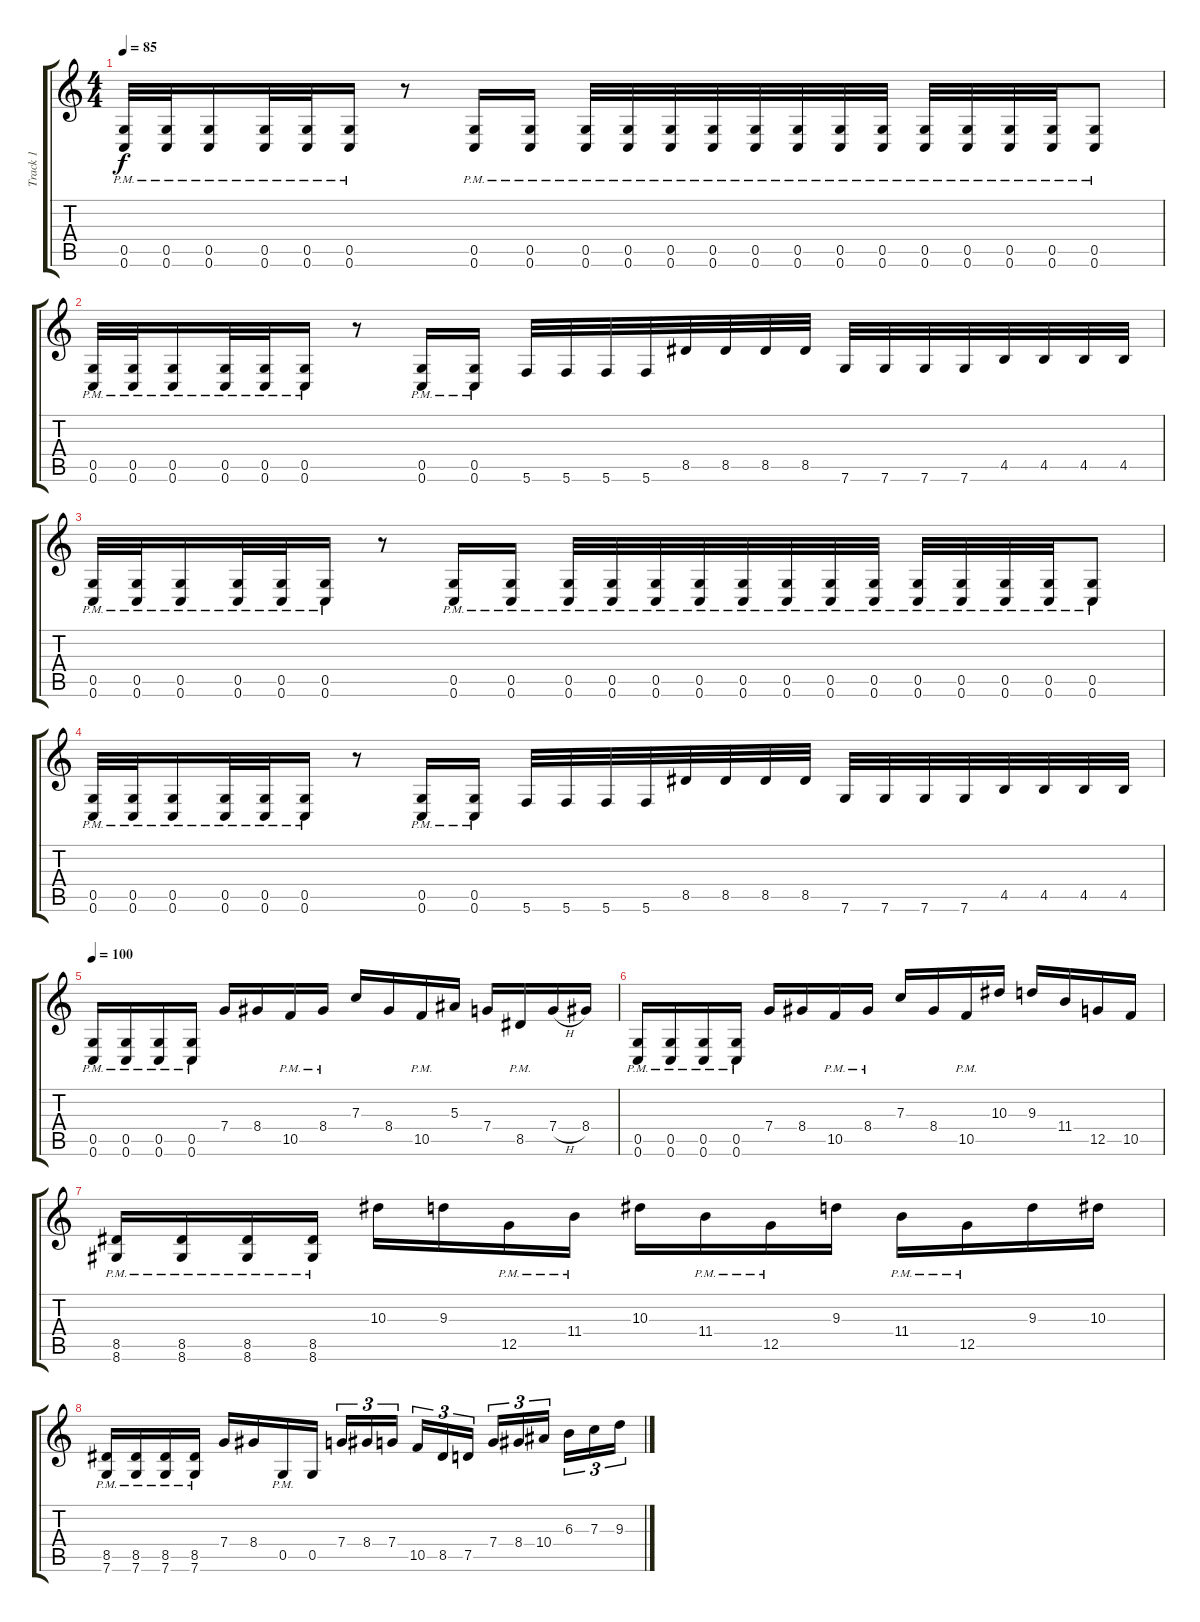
\track ("Track 1" "Track 1") {instrument distortionguitar}
\staff {score tabs}
\tuning (D4 A3 F3 C3 G2 C2) {hide}
\ts (4 4)
\tempo 85
\clef g2
\ks c
(0.5{pm} 0.6{pm}).32{dy f} (0.5{pm} 0.6{pm}).32 (0.5{pm} 0.6{pm}).16 (0.5{pm} 0.6{pm}).32 (0.5{pm} 0.6{pm}).32 (0.5{pm} 0.6{pm}).16 r.8 (0.5{pm} 0.6{pm}).16 (0.5{pm} 0.6{pm}).16 (0.5{pm} 0.6{pm}).32 (0.5{pm} 0.6{pm}).32 (0.5{pm} 0.6{pm}).32 (0.5{pm} 0.6{pm}).32 (0.5{pm} 0.6{pm}).32 (0.5{pm} 0.6{pm}).32 (0.5{pm} 0.6{pm}).32 (0.5{pm} 0.6{pm}).32 (0.5{pm} 0.6{pm}).32 (0.5{pm} 0.6{pm}).32 (0.5{pm} 0.6{pm}).32 (0.5{pm} 0.6{pm}).32 (0.5{pm} 0.6{pm}).8 |
(0.5{pm} 0.6{pm}).32 (0.5{pm} 0.6{pm}).32 (0.5{pm} 0.6{pm}).16 (0.5{pm} 0.6{pm}).32 (0.5{pm} 0.6{pm}).32 (0.5{pm} 0.6{pm}).16 r.8 (0.5{pm} 0.6{pm}).16 (0.5{pm} 0.6{pm}).16 5.6.32 5.6.32 5.6.32 5.6.32 8.5.32 8.5.32 8.5.32 8.5.32 7.6.32 7.6.32 7.6.32 7.6.32 4.5.32 4.5.32 4.5.32 4.5.32 |
(0.5{pm} 0.6{pm}).32 (0.5{pm} 0.6{pm}).32 (0.5{pm} 0.6{pm}).16 (0.5{pm} 0.6{pm}).32 (0.5{pm} 0.6{pm}).32 (0.5{pm} 0.6{pm}).16 r.8 (0.5{pm} 0.6{pm}).16 (0.5{pm} 0.6{pm}).16 (0.5{pm} 0.6{pm}).32 (0.5{pm} 0.6{pm}).32 (0.5{pm} 0.6{pm}).32 (0.5{pm} 0.6{pm}).32 (0.5{pm} 0.6{pm}).32 (0.5{pm} 0.6{pm}).32 (0.5{pm} 0.6{pm}).32 (0.5{pm} 0.6{pm}).32 (0.5{pm} 0.6{pm}).32 (0.5{pm} 0.6{pm}).32 (0.5{pm} 0.6{pm}).32 (0.5{pm} 0.6{pm}).32 (0.5{pm} 0.6{pm}).8 |
(0.5{pm} 0.6{pm}).32 (0.5{pm} 0.6{pm}).32 (0.5{pm} 0.6{pm}).16 (0.5{pm} 0.6{pm}).32 (0.5{pm} 0.6{pm}).32 (0.5{pm} 0.6{pm}).16 r.8 (0.5{pm} 0.6{pm}).16 (0.5{pm} 0.6{pm}).16 5.6.32 5.6.32 5.6.32 5.6.32 8.5.32 8.5.32 8.5.32 8.5.32 7.6.32 7.6.32 7.6.32 7.6.32 4.5.32 4.5.32 4.5.32 4.5.32 |
\tempo 100
(0.5{pm} 0.6{pm}).16 (0.5{pm} 0.6{pm}).16 (0.5{pm} 0.6{pm}).16 (0.5{pm} 0.6{pm}).16 7.4.16 8.4.16 10.5{pm}.16 8.4{pm}.16 7.3.16 8.4.16 10.5{pm}.16 5.3.16 7.4.16 8.5{pm}.16 7.4{h}.16 8.4.16 |
(0.5{pm} 0.6{pm}).16 (0.5{pm} 0.6{pm}).16 (0.5{pm} 0.6{pm}).16 (0.5{pm} 0.6{pm}).16 7.4.16 8.4.16 10.5{pm}.16 8.4{pm}.16 7.3.16 8.4.16 10.5{pm}.16 10.3.16 9.3.16 11.4.16 12.5.16 10.5.16 |
(8.5{pm} 8.6{pm}).16 (8.5{pm} 8.6{pm}).16 (8.5{pm} 8.6{pm}).16 (8.5{pm} 8.6{pm}).16 10.3.16 9.3.16 12.5{pm}.16 11.4{pm}.16 10.3.16 11.4{pm}.16 12.5{pm}.16 9.3.16 11.4{pm}.16 12.5{pm}.16 9.3.16 10.3.16 |
(8.5{pm} 7.6{pm}).16 (8.5{pm} 7.6{pm}).16 (8.5{pm} 7.6{pm}).16 (8.5{pm} 7.6{pm}).16 7.4.16 8.4.16 0.5{pm}.16 0.5.16 7.4.16{tu (3 2)} 8.4.16{tu (3 2)} 7.4.16{tu (3 2) beam splitsecondary} 10.5.16{tu (3 2)} 8.5.16{tu (3 2)} 7.5.16{tu (3 2)} 7.4.16{tu (3 2)} 8.4.16{tu (3 2)} 10.4.16{tu (3 2) beam splitsecondary} 6.3.16{tu (3 2)} 7.3.16{tu (3 2)} 9.3.16{tu (3 2)}
